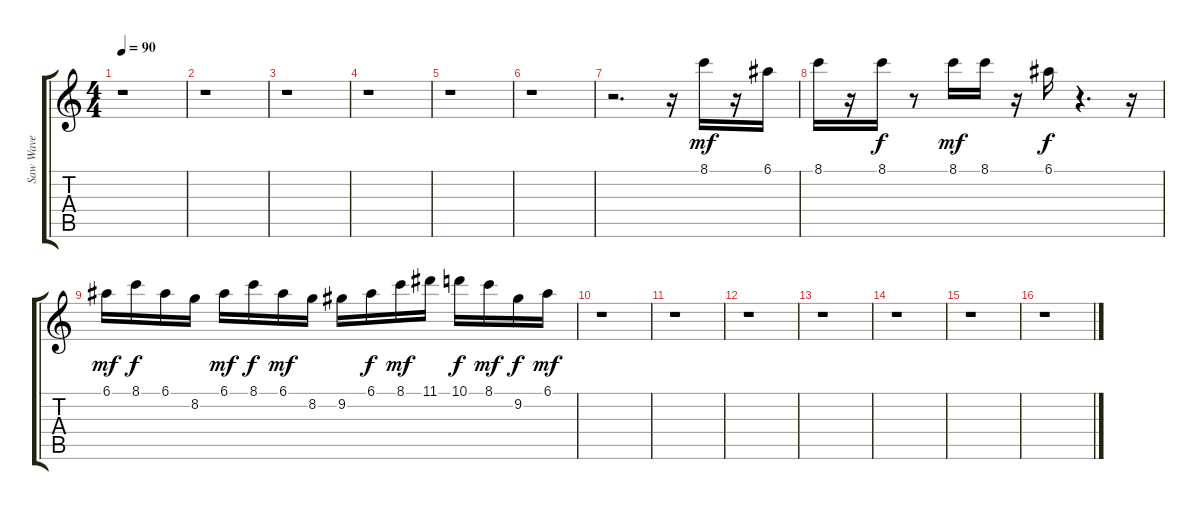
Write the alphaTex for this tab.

\track ("Saw Wave" "Saw Wave") {instrument distortionguitar}
\staff {score tabs}
\tuning (E4 B3 G3 D3 A2 E2) {hide}
\ts (4 4)
\tempo 90
\clef g2
\ks c
r.1{dy mf} |
r.1 |
r.1 |
r.1 |
r.1 |
r.1 |
r.2{d} r.16 8.1.16 r.16 6.1.16 |
8.1.16 r.16 8.1.16{dy f} r.8 8.1.16{dy mf} 8.1.16 r.16 6.1.16{dy f} r.4{d} r.16 |
6.1.16{dy mf} 8.1.16{dy f} 6.1.16 8.2.16 6.1.16{dy mf} 8.1.16{dy f} 6.1.16{dy mf} 8.2.16 9.2.16 6.1.16{dy f} 8.1.16{dy mf} 11.1.16 10.1.16{dy f} 8.1.16{dy mf} 9.2.16{dy f} 6.1.16{dy mf} |
r.1 |
r.1 |
r.1 |
r.1 |
r.1 |
r.1 |
r.1
